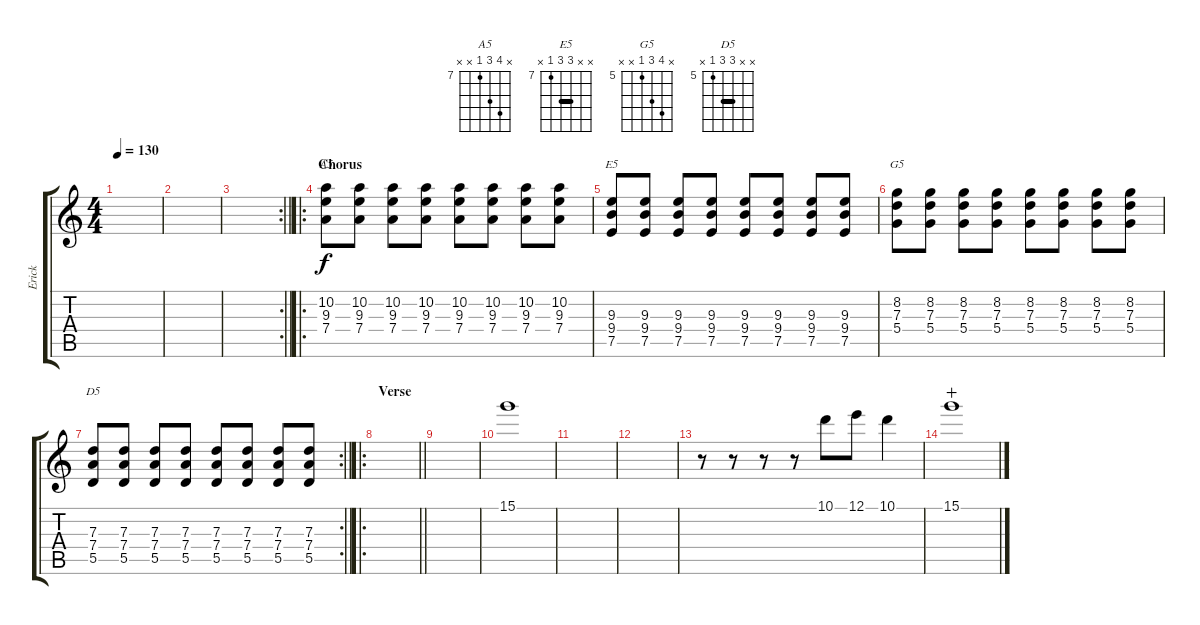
\track ("Erick" "Erick") {instrument overdrivenguitar}
\staff {score tabs}
\tuning (E4 B3 G3 D3 A2 E2) {hide}
\chord ("A5" x 10 9 7 x x) {firstfret 7}
\chord ("E5" x x 9 9 7 x) {firstfret 7 barre 9}
\chord ("G5" x 8 7 5 x x) {firstfret 5}
\chord ("D5" x x 7 7 5 x) {firstfret 5 barre 7}
\ts (4 4)
\tempo 130
\clef g2
\ks c
|
|
\rc 2
\barLineRight lightlight
|
\ro
\section ("" "Chorus")
(10.2 9.3 7.4).8{ch "A5"} (10.2 9.3 7.4).8 (10.2 9.3 7.4).8 (10.2 9.3 7.4).8 (10.2 9.3 7.4).8 (10.2 9.3 7.4).8 (10.2 9.3 7.4).8 (10.2 9.3 7.4).8 |
(9.3 9.4 7.5).8{ch "E5"} (9.3 9.4 7.5).8 (9.3 9.4 7.5).8 (9.3 9.4 7.5).8 (9.3 9.4 7.5).8 (9.3 9.4 7.5).8 (9.3 9.4 7.5).8 (9.3 9.4 7.5).8 |
(8.2 7.3 5.4).8{ch "G5"} (8.2 7.3 5.4).8 (8.2 7.3 5.4).8 (8.2 7.3 5.4).8 (8.2 7.3 5.4).8 (8.2 7.3 5.4).8 (8.2 7.3 5.4).8 (8.2 7.3 5.4).8 |
\rc 2
\barLineRight lightlight
(7.3 7.4 5.5).8{ch "D5"} (7.3 7.4 5.5).8 (7.3 7.4 5.5).8 (7.3 7.4 5.5).8 (7.3 7.4 5.5).8 (7.3 7.4 5.5).8 (7.3 7.4 5.5).8 (7.3 7.4 5.5).8 |
\ro
\section ("" "Verse")
\barLineRight lightlight
|
|
15.1.1 |
|
|
r.8 r.8 r.8 r.8 10.1.8 12.1.8 10.1.4 |
15.1.1{wahc}
